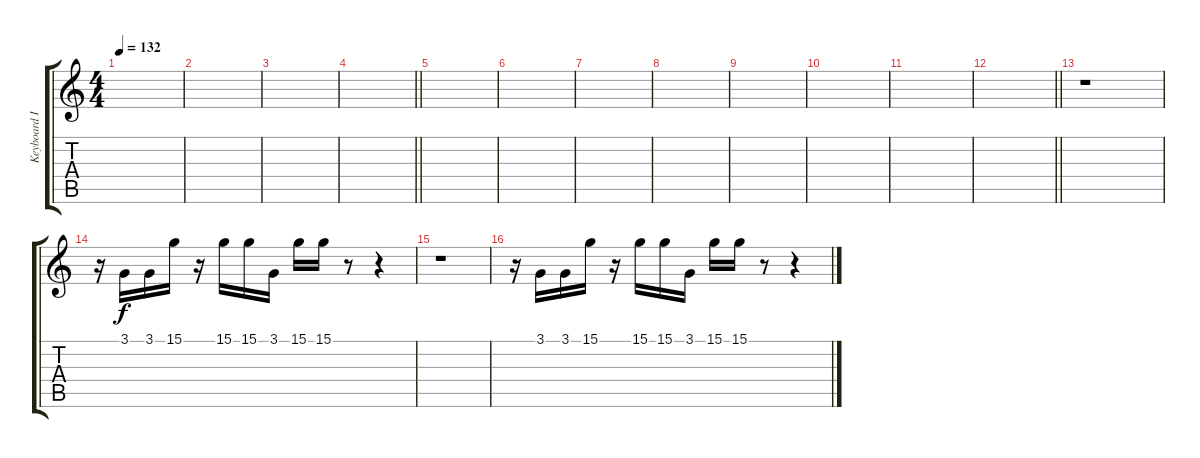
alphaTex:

\track ("Keyboard I" "Keyboard I") {instrument lead1square}
\staff {score tabs}
\tuning (E4 B3 G3 D3 A2 E2) {hide}
\ts (4 4)
\tempo 132
\clef g2
\ks c
|
|
|
\barLineRight lightlight
|
|
|
|
|
|
|
|
\barLineRight lightlight
|
r.1 |
r.16 3.1.16 3.1.16 15.1.16 r.16 15.1.16 15.1.16 3.1.16 15.1.16 15.1.16 r.8 r.4 |
r.1 |
r.16 3.1.16 3.1.16 15.1.16 r.16 15.1.16 15.1.16 3.1.16 15.1.16 15.1.16 r.8 r.4
